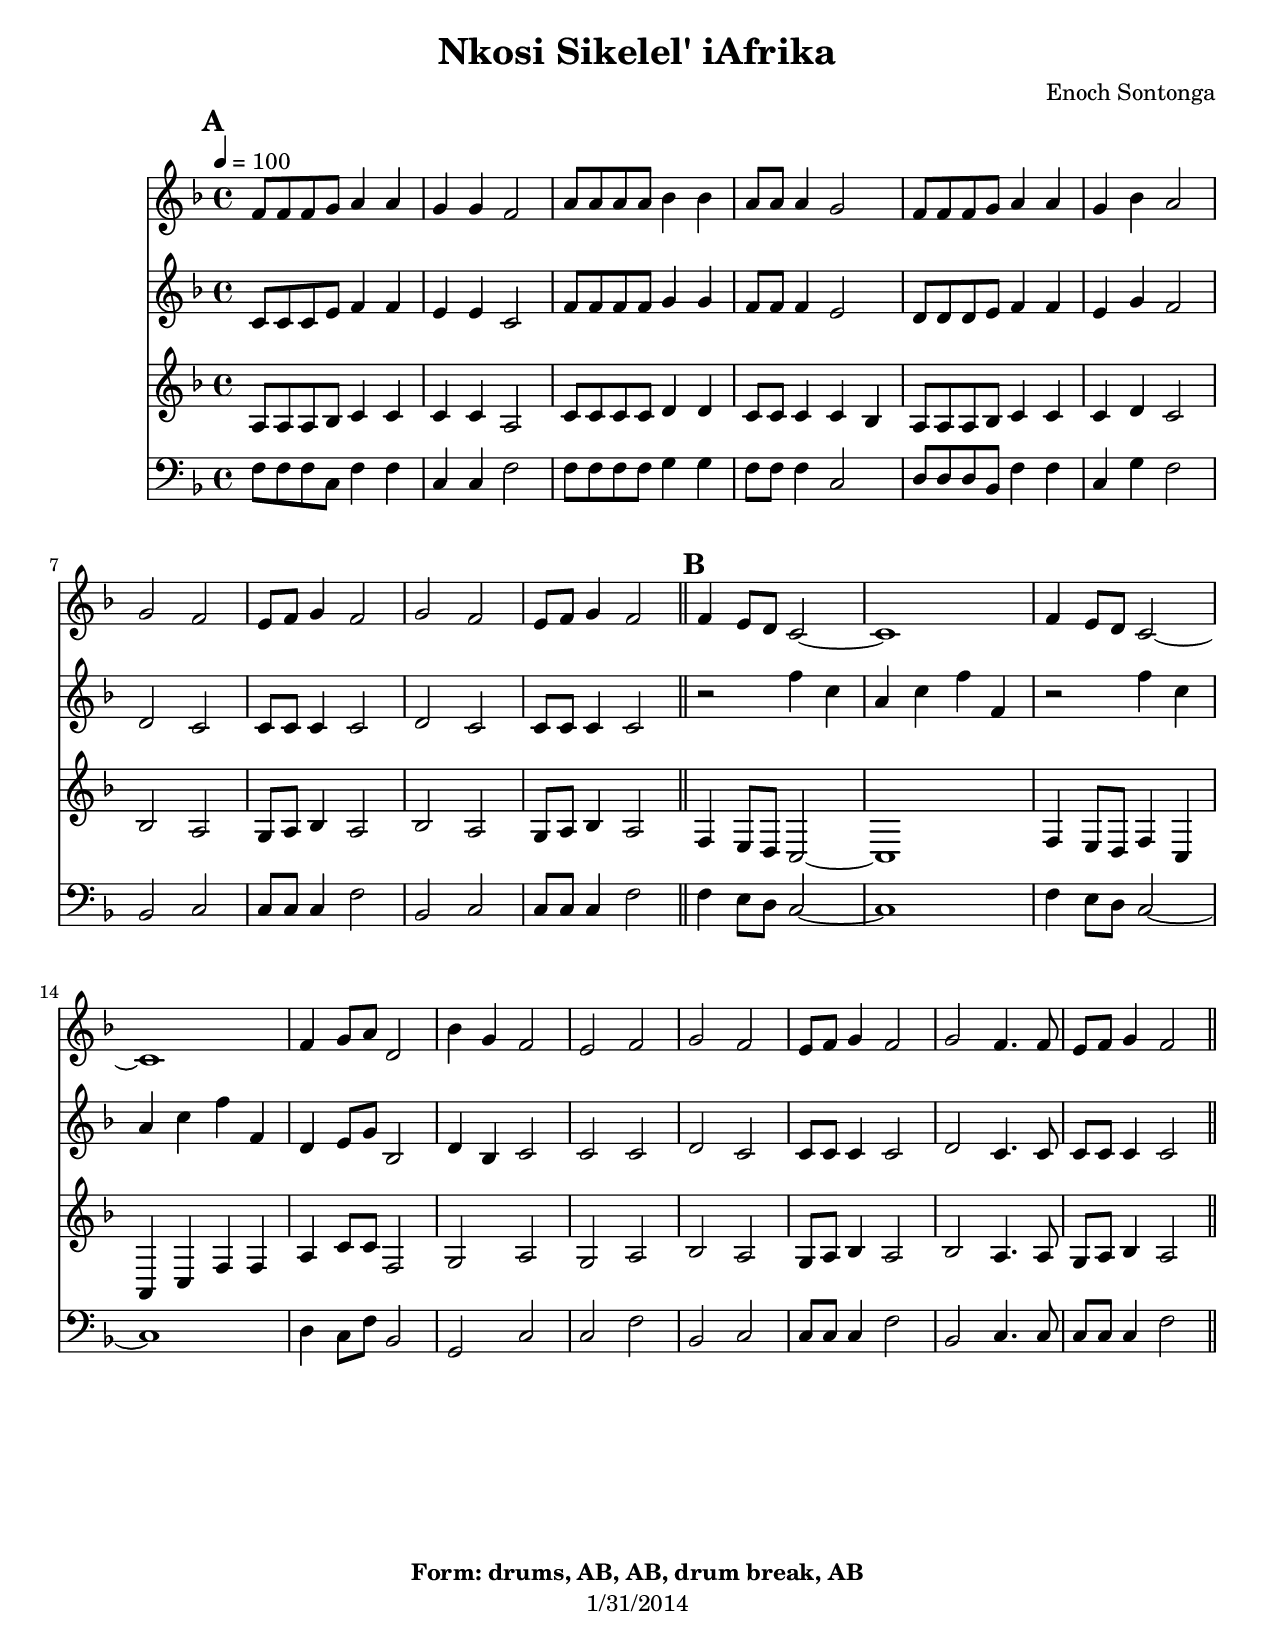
\version "2.12.3"

\header { 
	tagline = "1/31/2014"
	title = "Nkosi Sikelel' iAfrika"
	composer = "Enoch Sontonga"

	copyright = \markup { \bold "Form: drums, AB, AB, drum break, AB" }
	}

%description:"God Bless Africa" in the Xhosa language, is part of the joint national anthem of South Africa. It was originally composed as a hymn in 1897 by Enoch Sontonga, a teacher at a Methodist mission school in Johannesburg, South Africa. Since translated into many African and European languages, it was for decades during the apartheid regime considered by many to be the unofficial national anthem of South Africa, representing the suffering of the oppressed. In 1994 after the fall of apartheid, the new State President of South Africa Nelson Mandela declared that both "Nkosi Sikelel' iAfrika" and the previous national anthem, "Die Stem" ("The Call of South Africa") would be national anthems. The hymn is also the national anthem of both Tanzania and Zambia, and was formerly the anthem of Zimbabwe and Namibia. Outside of Africa, the hymn is perhaps best known as the long-time (since 1925) anthem of the African National Congress (ANC), as a result of the global anti-Apartheid movement of the 1970s and 1980s, when it was regularly sung at meetings and other events.  It became part of South Africa's national anthem in 1994, following the ANC's victory in the country's first multi-racial elections. (Adapted from <a href="http://en.wikipedia.org/wiki/Nkosi_Sikelel%27_iAfrika">wikipedia</a>.) 

%place a mark at bottom right
markdownright = { \once \override Score.RehearsalMark #'break-visibility = #begin-of-line-invisible \once \override Score.RehearsalMark #'self-alignment-X = #RIGHT \once \override Score.RehearsalMark #'direction = #DOWN }


% music pieces
%part: soprano
soprano = {
	\relative c' { \key f \major
	
	\mark \default %A
	f8 f f g a4 a | g g f2 | a8 a a a bes4 bes | a8 a a4 g2 |
	f8 f f g a4 a | g bes a2 | 
	g f | e8 f g4 f2 | g f | e8 f g4 f2 | \bar "||"

	\mark \default %B
	f4 e8 d c2~ | c1 | f4 e8 d c2~ | c1 | 
	f4 g8 a d,2 | bes'4 g f2 | e f | 
	g f | e8 f g4 f2 | g f4. f8 | e f g4 f2 | \bar "||"

	}
}

%part: alto
alto = {
	\relative c' { \key f \major
	
	\mark \default %A
	c8 c c e f4 f | e e c2 | f8 f f f g4 g | f8 f f4 e2 |
	d8 d d e f4 f | e g f2 |
	d c | c8 c c4 c2 | d c c8 c c4 c2 | \bar "||"

	\mark \default %B
	r2 f'4 c | a c f f, | r2 f'4 c | a c f f, |
	d e8 g bes,2 | d4 bes c2 | c c | 
	d c | c8 c c4 c2 | d2 c4. c8 | c c c4 c2 | \bar "||"
	}
}

%part: tenor
tenor = {
	\relative c' { \key f \major

	\mark \default %A
	a8 a a bes c4 c | c c a2 | c8 c c c d4 d | c8 c c4 c bes |
	a8 a a bes c4 c | c d c2 |
	bes a | g8 a bes4 a2 | bes a | g8 a bes4 a2 | \bar "||"

	\mark \default %B
	f4 e8 d c2~ | c1 | f4 e8 d f4 c | a c f f |
	a c8 c f,2 | g a | g a | 
	bes a | g8 a bes4 a2 | bes a4. a8 | g a bes4 a2 | \bar "||"

	}
}

%part: bass
bass = {
	\relative c { \key f \major

	\mark \default %A
	f8 f f c f4 f | c c f2 | f8 f f f g4 g | f8 f f4 c2 |
	d8 d d bes f'4 f | c g' f2 | 
	bes, c | c8 c c4 f2 | bes, c | c8 c c4 f2 | \bar "||"

	\mark \default %B
	f4 e8 d c2~ | c1 | f4 e8 d c2~ | c1 | 
	d4 c8 f bes,2 | g c | c f | 
	bes, c | c8 c c4 f2 | bes, c4. c8 | c c c4 f2 | \bar "||"

	}
}

%part: words
words = \markup { }

%part: changes
changes = \chordmode { }

%%Generated layout
#(set-default-paper-size "letter")
\book {
	\score { <<
			\set Score.markFormatter = #format-mark-box-numbers
			
		\new Staff \with { \consists "Volta_engraver" } {  \set Staff.midiInstrument = #"alto sax" \clef treble
			\tempo  4 = 100 
			\override Score.RehearsalMark #'self-alignment-X = #LEFT
			\soprano
		}
		\new Staff \with { \consists "Volta_engraver" } {  \set Staff.midiInstrument = #"alto sax" \clef treble
			\override Score.RehearsalMark #'self-alignment-X = #LEFT
			\alto
		}
		\new Staff \with { \consists "Volta_engraver" } {  \set Staff.midiInstrument = #"trombone" \clef treble
			\override Score.RehearsalMark #'self-alignment-X = #LEFT
			\tenor
		}
		\new Staff \with { \consists "Volta_engraver" } {  \set Staff.midiInstrument = #"tuba" \clef bass
			\override Score.RehearsalMark #'self-alignment-X = #LEFT
			\bass
		}
	>> \layout { \context { \Score \remove "Volta_engraver" } } }  
}